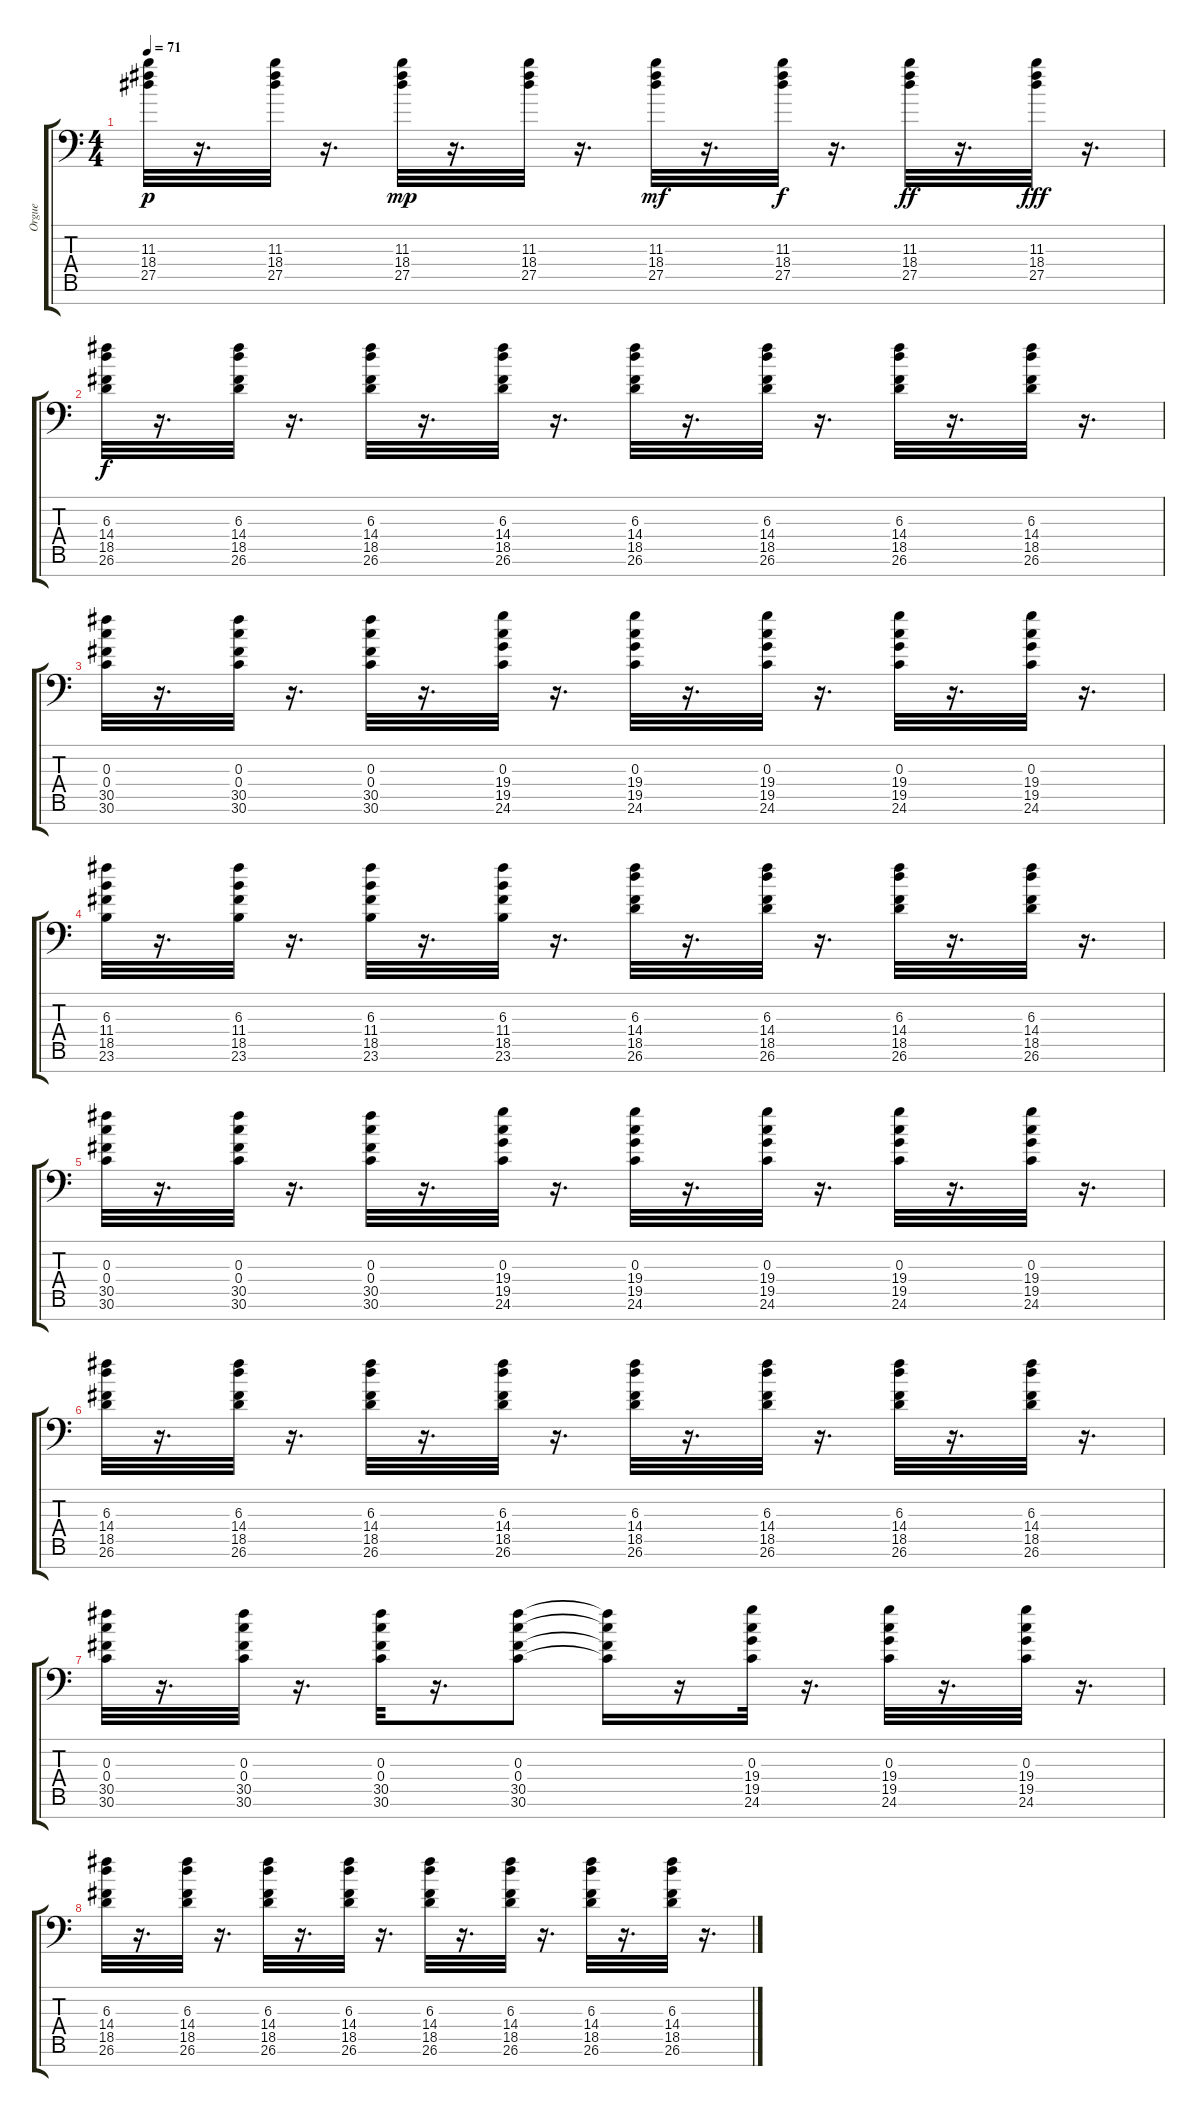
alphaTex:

\track ("Orgue" "Orgue") {instrument reedorgan}
\staff {score tabs}
\tuning (C7 C6 C5 C4 C3 C2 C1) {hide}
\ts (4 4)
\tempo 71
\clef f4
\ks c
(11.3 18.4 27.5).32{dy p} r.16{d} (11.3 18.4 27.5).32 r.16{d} (11.3 18.4 27.5).32{dy mp} r.16{d} (11.3 18.4 27.5).32 r.16{d} (11.3 18.4 27.5).32{dy mf} r.16{d} (11.3 18.4 27.5).32{dy f} r.16{d} (11.3 18.4 27.5).32{dy ff} r.16{d} (11.3 18.4 27.5).32{dy fff} r.16{d} |
(6.3 14.4 18.5 26.6).32{dy f} r.16{d} (6.3 14.4 18.5 26.6).32 r.16{d} (6.3 14.4 18.5 26.6).32 r.16{d} (6.3 14.4 18.5 26.6).32 r.16{d} (6.3 14.4 18.5 26.6).32 r.16{d} (6.3 14.4 18.5 26.6).32 r.16{d} (6.3 14.4 18.5 26.6).32 r.16{d} (6.3 14.4 18.5 26.6).32 r.16{d} |
(0.3 0.4 30.5 30.6).32 r.16{d} (0.3 0.4 30.5 30.6).32 r.16{d} (0.3 0.4 30.5 30.6).32 r.16{d} (0.3 19.4 19.5 24.6).32 r.16{d} (0.3 19.4 19.5 24.6).32 r.16{d} (0.3 19.4 19.5 24.6).32 r.16{d} (0.3 19.4 19.5 24.6).32 r.16{d} (0.3 19.4 19.5 24.6).32 r.16{d} |
(6.3 11.4 18.5 23.6).32 r.16{d} (6.3 11.4 18.5 23.6).32 r.16{d} (6.3 11.4 18.5 23.6).32 r.16{d} (6.3 11.4 18.5 23.6).32 r.16{d} (6.3 14.4 18.5 26.6).32 r.16{d} (6.3 14.4 18.5 26.6).32 r.16{d} (6.3 14.4 18.5 26.6).32 r.16{d} (6.3 14.4 18.5 26.6).32 r.16{d} |
(0.3 0.4 30.5 30.6).32 r.16{d} (0.3 0.4 30.5 30.6).32 r.16{d} (0.3 0.4 30.5 30.6).32 r.16{d} (0.3 19.4 19.5 24.6).32 r.16{d} (0.3 19.4 19.5 24.6).32 r.16{d} (0.3 19.4 19.5 24.6).32 r.16{d} (0.3 19.4 19.5 24.6).32 r.16{d} (0.3 19.4 19.5 24.6).32 r.16{d} |
(6.3 14.4 18.5 26.6).32 r.16{d} (6.3 14.4 18.5 26.6).32 r.16{d} (6.3 14.4 18.5 26.6).32 r.16{d} (6.3 14.4 18.5 26.6).32 r.16{d} (6.3 14.4 18.5 26.6).32 r.16{d} (6.3 14.4 18.5 26.6).32 r.16{d} (6.3 14.4 18.5 26.6).32 r.16{d} (6.3 14.4 18.5 26.6).32 r.16{d} |
(0.3 0.4 30.5 30.6).32 r.16{d} (0.3 0.4 30.5 30.6).32 r.16{d} (0.3 0.4 30.5 30.6).32 r.16{d} (0.3 0.4 30.5 30.6).8 (0.3{t} 0.4{t} 30.5{t} 30.6{t}).16 r.16 (0.3 19.4 19.5 24.6).32 r.16{d} (0.3 19.4 19.5 24.6).32 r.16{d} (0.3 19.4 19.5 24.6).32 r.16{d} |
(6.3 14.4 18.5 26.6).32 r.16{d} (6.3 14.4 18.5 26.6).32 r.16{d} (6.3 14.4 18.5 26.6).32 r.16{d} (6.3 14.4 18.5 26.6).32 r.16{d} (6.3 14.4 18.5 26.6).32 r.16{d} (6.3 14.4 18.5 26.6).32 r.16{d} (6.3 14.4 18.5 26.6).32 r.16{d} (6.3 14.4 18.5 26.6).32 r.16{d}
